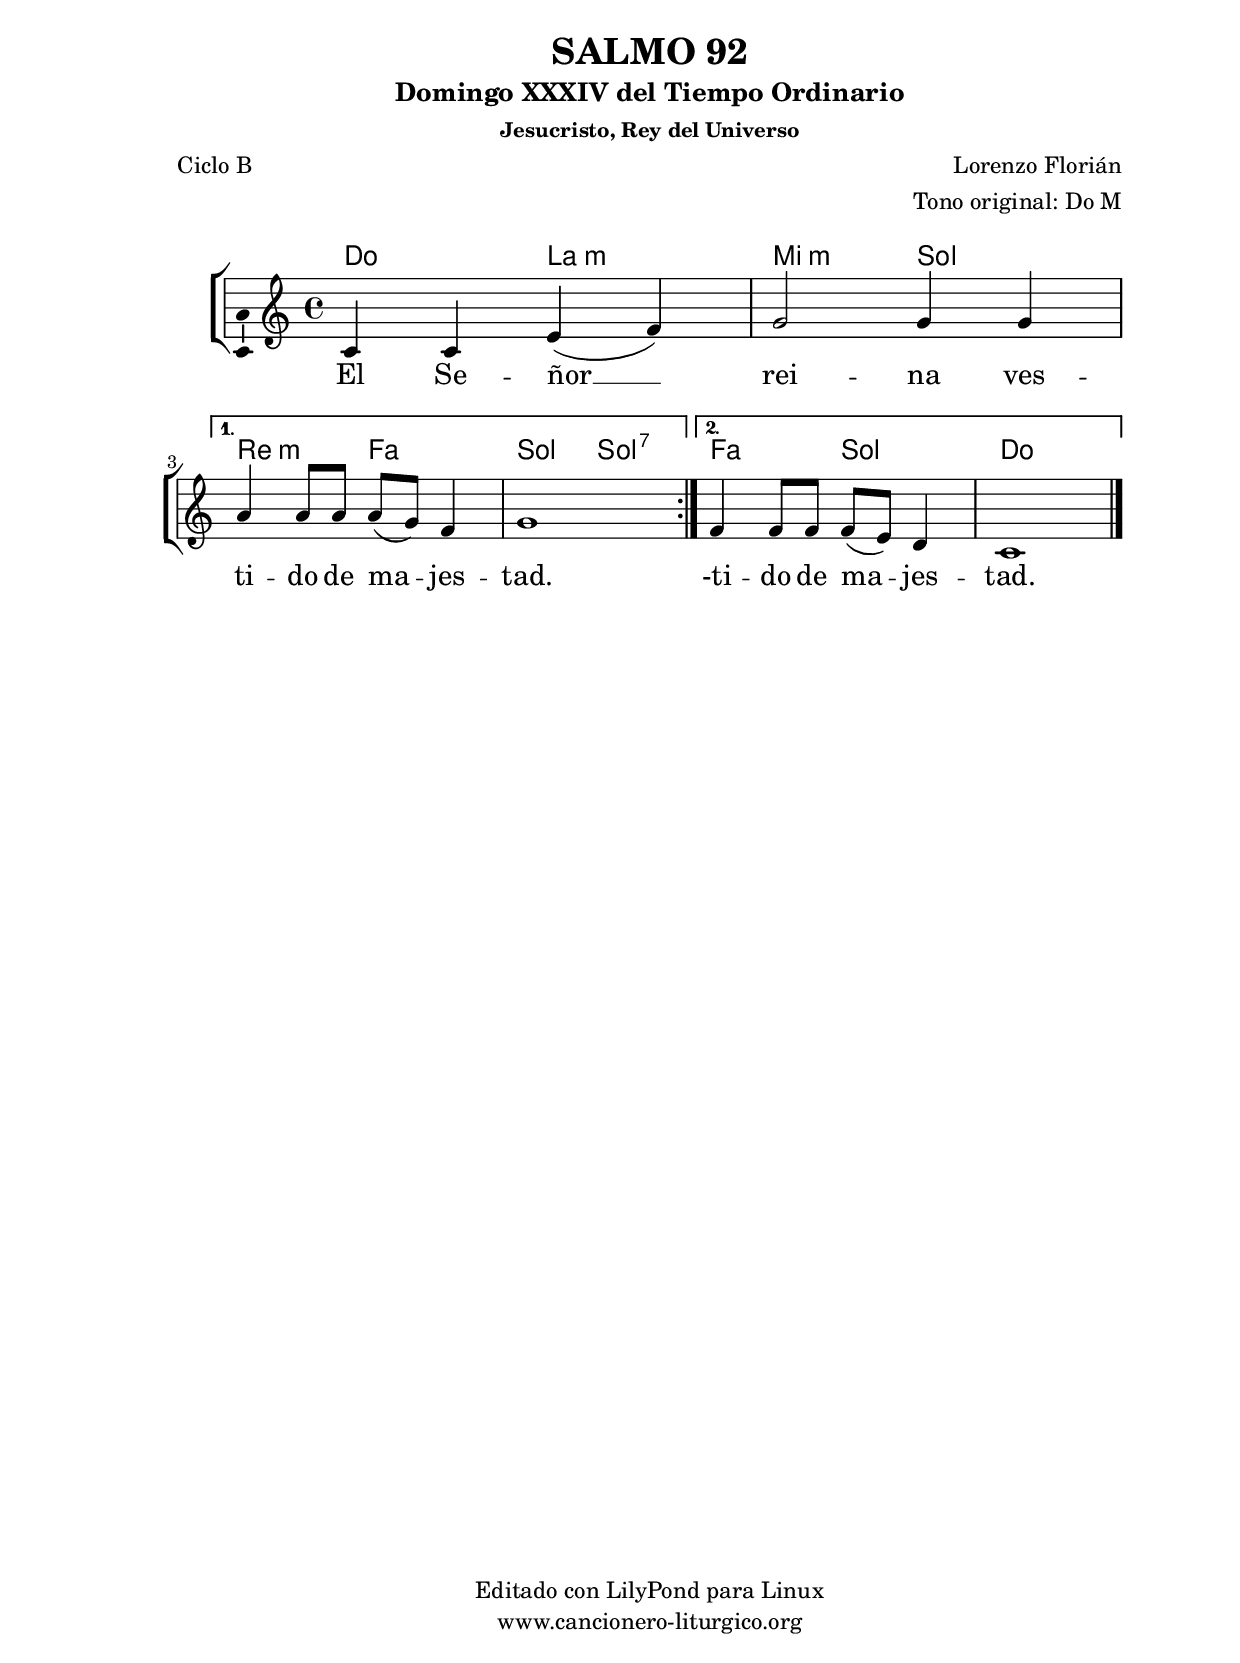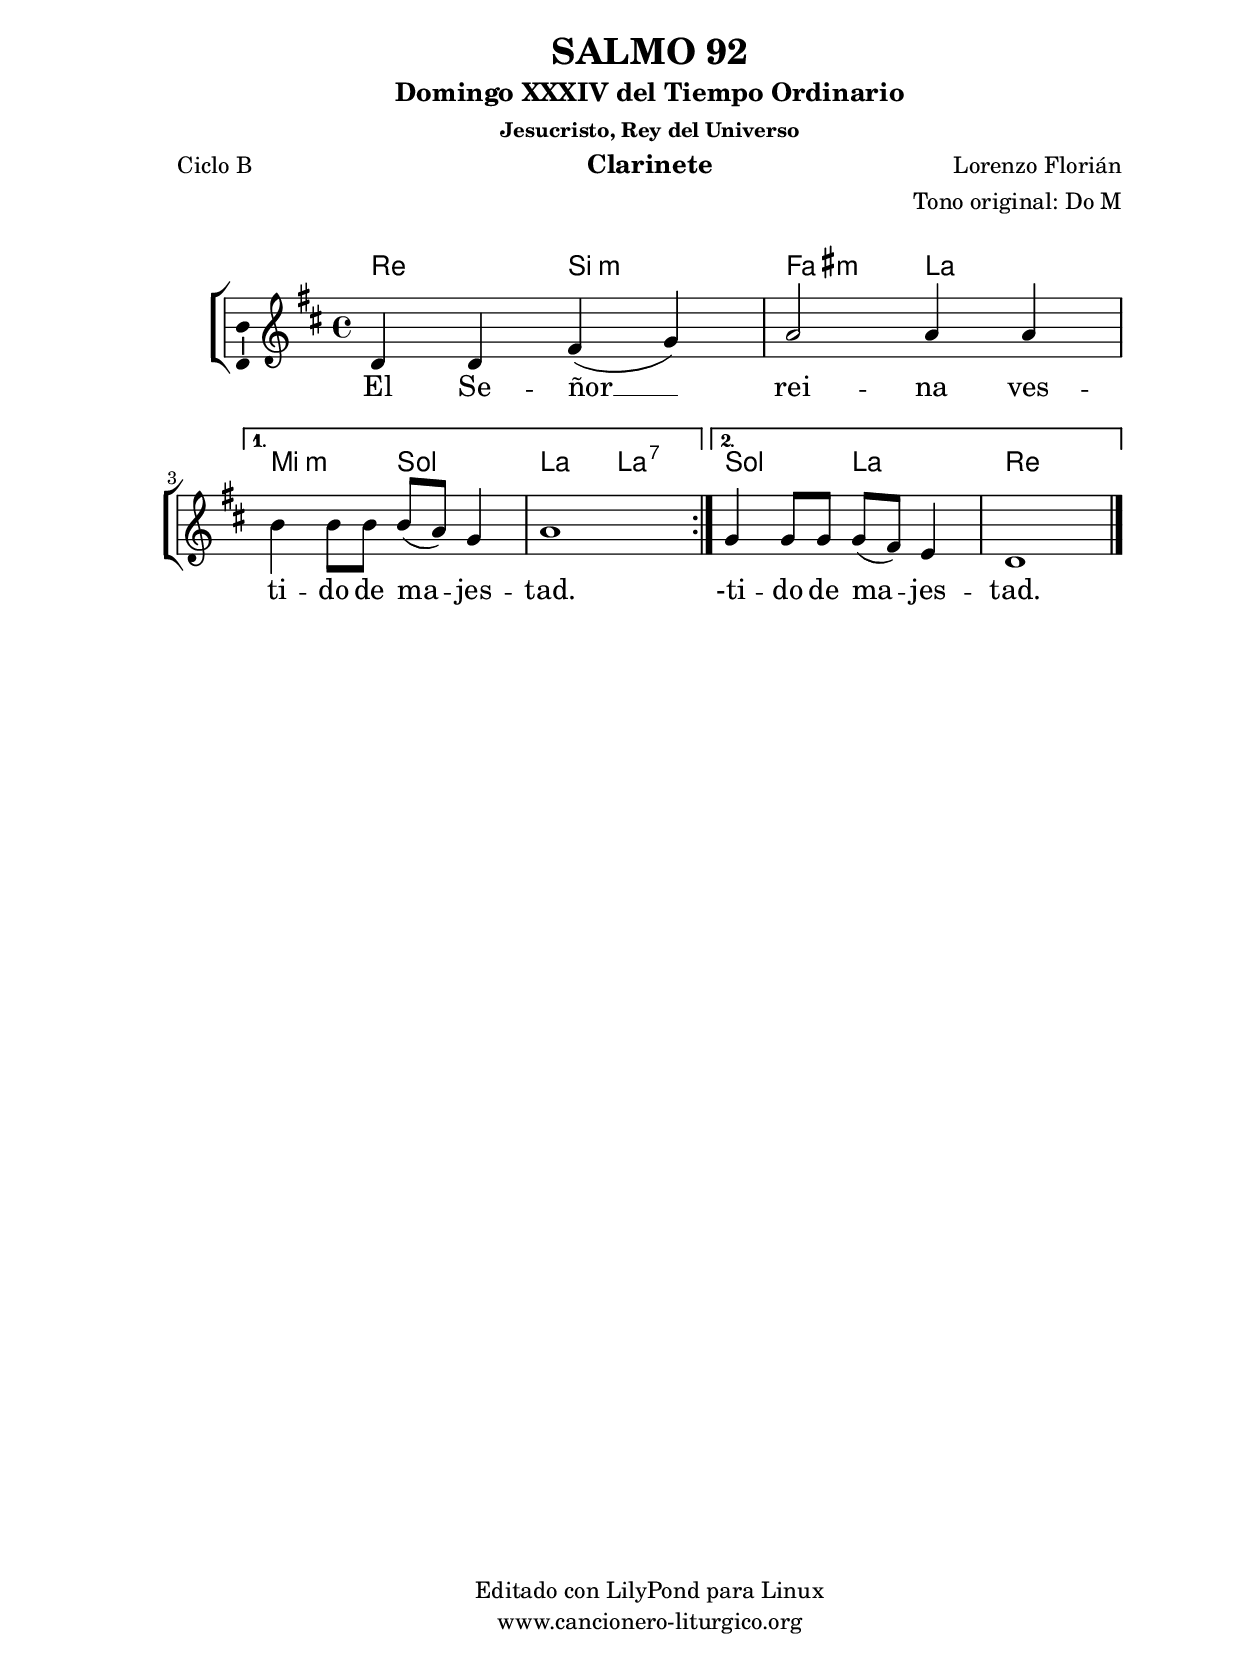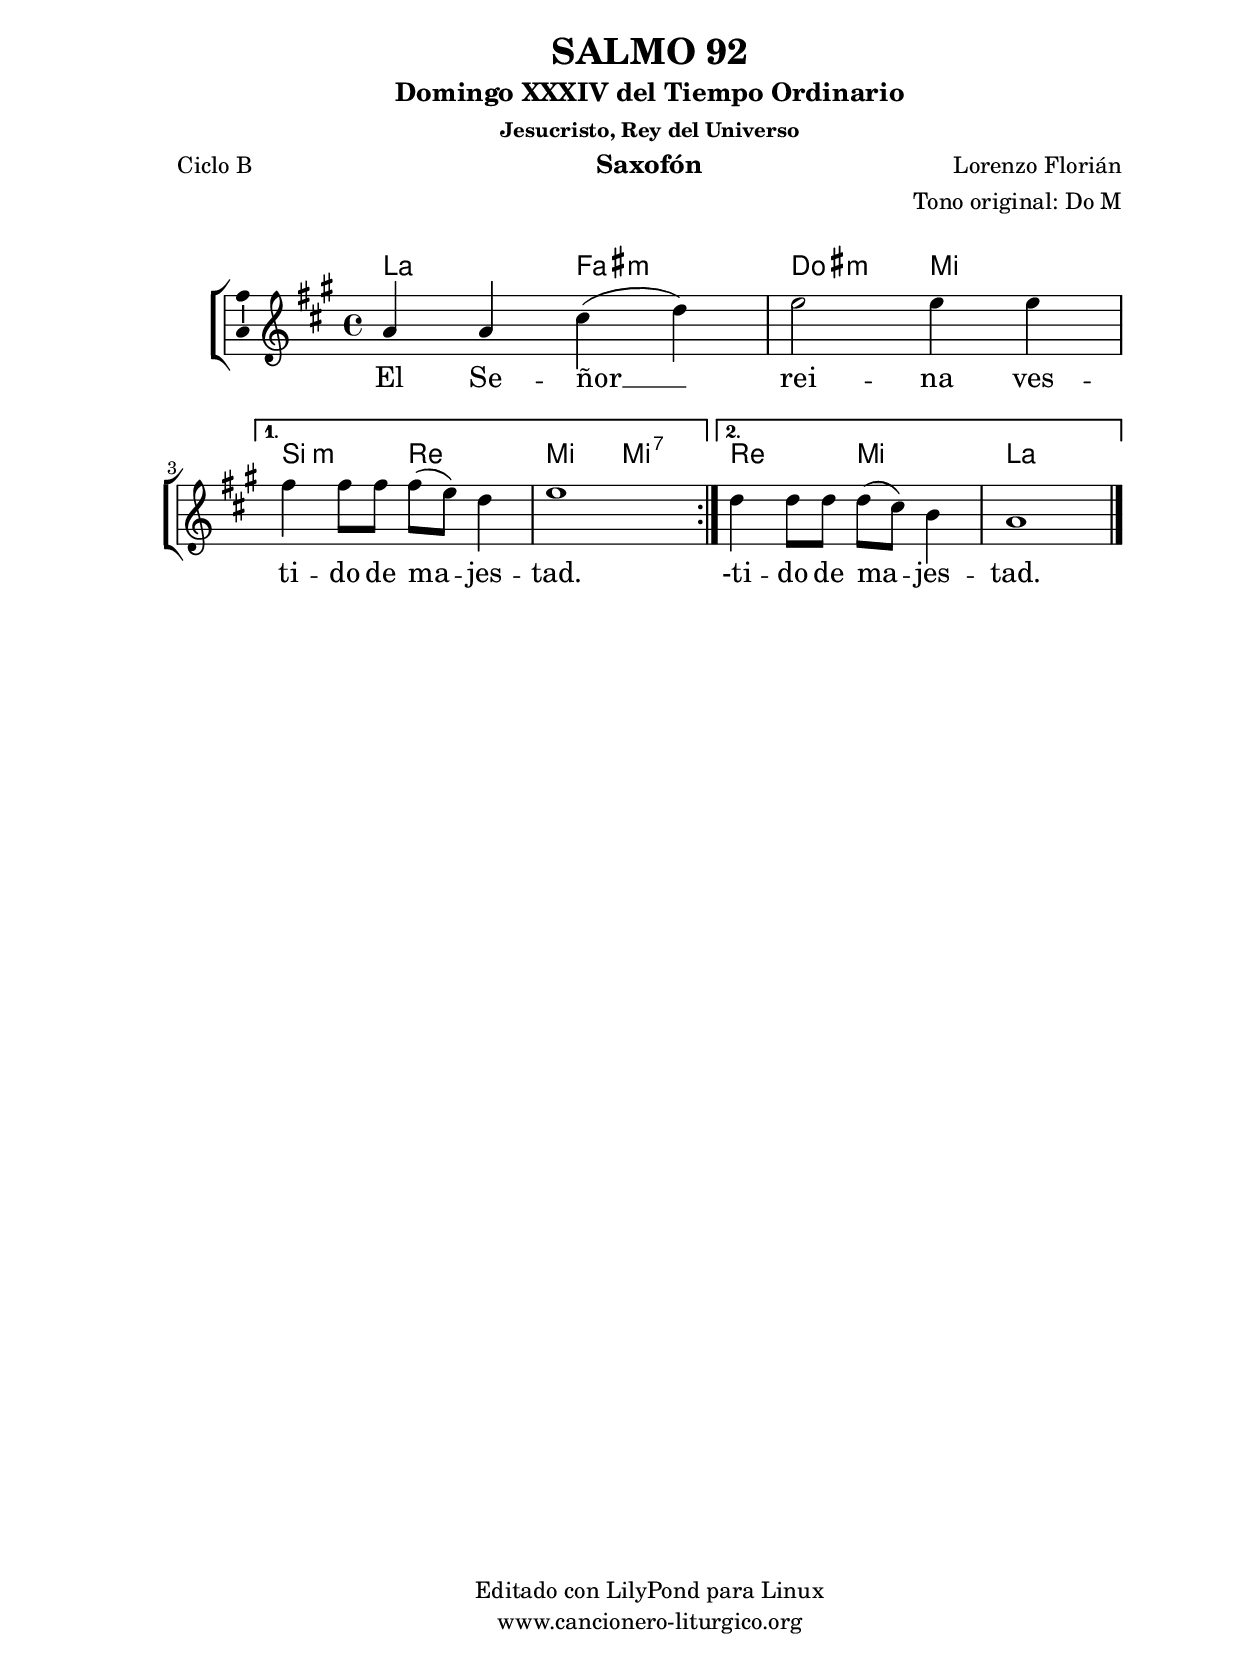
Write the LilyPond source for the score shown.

%
%para convertir .midi en .wav:
%timidity filename.midi -Ow -o finename.wav
%
%
%Para convertir de .wav a .mp3:
%lame -h -m j filename.wav
%
%
%para escuchar el midi:
%timidity nombrefichero.midi
%


%versión de lilypond para la que se ha escrito esta partitura:
\version "2.16.0"

	%Tamaño papel
	#(set-default-paper-size "a4")
	%Tamaño partitura
	#(set-global-staff-size 20)
	%No responde al pulsar sobre una nota
	#(ly:set-option 'point-and-click #f)

%parámetros del encabezamiento:
\header {
	title = "SALMO 92"
	subtitle = "Domingo XXXIV del Tiempo Ordinario"
	subsubtitle = "Jesucristo, Rey del Universo"
	composer = "Lorenzo Florián"
	poet = "Ciclo B"
	meter = ""
	arranger = "Tono original: Do M"
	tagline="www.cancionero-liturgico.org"
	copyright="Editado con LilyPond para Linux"
	}

%parámetros asociados al papel:
\paper  {
	oddHeaderMarkup = \markup {\fill-line { \on-the-fly #not-first-page \fromproperty #'header:title \on-the-fly #not-first-page \fromproperty #'header:composer }}
	evenHeaderMarkup = \markup {\fill-line { \fromproperty #'header:composer \fromproperty #'header:title }}
	#(set-paper-size "a4")
	print-page-number = ##f
	first-page-number = 1
	print-first-page-number = ##f
%	head-separation = 3.0 \cm
	top-margin = 2.0 \cm
	bottom-margin = 0.5\cm
%%%	bottom-margin = -1.0\cm
	left-margin = 3.0 \cm
	line-width = 16.0 \cm 
	indent = 8\mm
	interscoreline = 2.\mm
	between-system-space = 15\mm
%	para que las partituras no llenen la hoja:
	ragged-bottom = ##t
%	idem para la última hoja:
	ragged-last-bottom = ##f
%	para que las partituras llenen el ancho del papel:
	ragged-last = ##f
	after-title-space = 2.5 \cm
%page-count=1
%system-count=1

	%Flexible Vertical Spacing
%	markup-markup-spacing =
%	#'((basic-distance . 15) (minimum-distance . 15) (padding . 3))
	markup-system-spacing =
	#'((basic-distance . 15) (minimum-distance . 15) (padding . 3))
	system-system-spacing =
	#'((basic-distance . 15) (minimum-distance . 15) (padding . 3))
	score-system-spacing =
	#'((basic-distance . 15) (minimum-distance . 15) (padding . 5))
%	top-system-spacing = % header
%	#'((basic-distance . 8) (minimum-distance . 0) (padding . 3))
%	top-markup-spacing =
%	#'((basic-distance . 20) (minimum-distance . 20) (padding . 3))
	last-bottom-spacing = % footer
	#'((basic-distance . 5) (minimum-distance . 5) (padding . 3))
%	score-markup-spacing =
%	#'((basic-distance . 16) (minimum-distance . 13) (padding . 3))

	}


%parámetros que afectan a toda la partitura:
global =  {
	%clave de sol (G):
	\clef G
	%armadura:
%	\transpose g f
	\key c \major
	\tempo 4=92
	\set Score.tempoHideNote = ##t
	}


acordes = {
	\italianChords
	\chordmode {
%	\transpose g f
{

\repeat volta 2 {
c2 a:m e:m g
}
\alternative {
{
d2:m f g g:7
}
{
f2 g c1
}
}

	}
	}
}


melodia = 
%	\transpose g f
{
	\relative c'{

\time 4/4

\repeat volta 2 {
c4 c e (f)
g2 g4 g
\break
}
\alternative {
{
a4 a8 a a (g) f4
g1
}
{
f4 f8 f f (e) d4
c1
}
}

	\bar "|."
	}
	}


texto = \lyricmode {
El Se -- ñor __ rei -- na ves -- ti -- do de ma -- jes -- tad.
-ti -- do de ma -- jes -- tad.
	}


acordesStaff = \context ChordNames = acordesStaff <<
	\set chordChanges = ##t
	\acordes
	>>


vozStaff = \context Voice = vozStaff
\with {\consists "Ambitus_engraver"}
<<
%	\set Staff.instrumentName = ""
%	\set Staff.shortInstrumentName = ""
%	\set Staff.midiInstrument = #"clarinet"
%	\set Staff.midiInstrument = #"cello"
%	\set Staff.midiInstrument = #"flute"
	\set Staff.midiInstrument = #"electric guitar (jazz)"
%	\set Staff.midiInstrument = #"english horn"
%	\set Staff.midiInstrument = #"violin"
%	\set Staff.midiInstrument = #"glockenspiel"
	\set Staff.midiMinimumVolume = #0.7
	\set Staff.midiMaximumVolume = #0.9
	\global
	\melodia
	>>


textoStaff = \context Lyrics = textoStaff <<
	\lyricsto vozStaff \texto
	>>

\book {
	\score {
		\context ChoirStaff {
			\override StaffGroup.SystemStartBracket #'collapse-height = #1
			\override Score.SystemStartBar #'collapse-height = #1
			<<
			\acordesStaff
			\vozStaff
			\textoStaff
			>>
			}
		\layout {
	    		\context {
				\Lyrics
				\override LyricText #'font-size = #2
				}
	   		 \context {
				\Score
				%fontSize = #3
				\override StaffSymbol #'staff-space = #(magstep +3)
				%\override Beam #'thickness = #0.55
				%\override SpacingSpanner #'spacing-increment = #1.0
				%\override Slur #'height-limit = #1.5
				}
			}
		}
	\score {
		\unfoldRepeats
		\context ChoirStaff {
			<<
			\acordesStaff
			\vozStaff
			>>
			}
		\midi {
	  		\context {
	  			\Score
				tempoWholesPerMinute = #(ly:make-moment 70 4)
				}
			}
		}
	}

%Partitura para clarinete
#(define output-suffix "C")
\book {
	\header{
		instrument = "Clarinete"
		}
	\score {
		\context ChoirStaff {
			\override StaffGroup.SystemStartBracket #'collapse-height = #1
			\override Score.SystemStartBar #'collapse-height = #1
\transpose c d
			<<
			\acordesStaff
			\vozStaff
			\textoStaff
			>>
			}
		\layout {
	    		\context {
				\Lyrics
				\override LyricText #'font-size = #2
				}
	   		 \context {
				\Score
				%fontSize = #3
				\override StaffSymbol #'staff-space = #(magstep +3)
				%\override Beam #'thickness = #0.55
				%\override SpacingSpanner #'spacing-increment = #1.0
				%\override Slur #'height-limit = #1.5
				}
			}
		}
	}

%Partitura para saxofón
#(define output-suffix "S")
\book {
	\header{
		instrument = "Saxofón"
		}
	\score {
		\context ChoirStaff {
			\override StaffGroup.SystemStartBracket #'collapse-height = #1
			\override Score.SystemStartBar #'collapse-height = #1
\transpose c a
			<<
			\acordesStaff
			\vozStaff
			\textoStaff
			>>
			}
		\layout {
	    		\context {
				\Lyrics
				\override LyricText #'font-size = #2
				}
	   		 \context {
				\Score
				%fontSize = #3
				\override StaffSymbol #'staff-space = #(magstep +3)
				%\override Beam #'thickness = #0.55
				%\override SpacingSpanner #'spacing-increment = #1.0
				%\override Slur #'height-limit = #1.5
				}
			}
		}
	}

